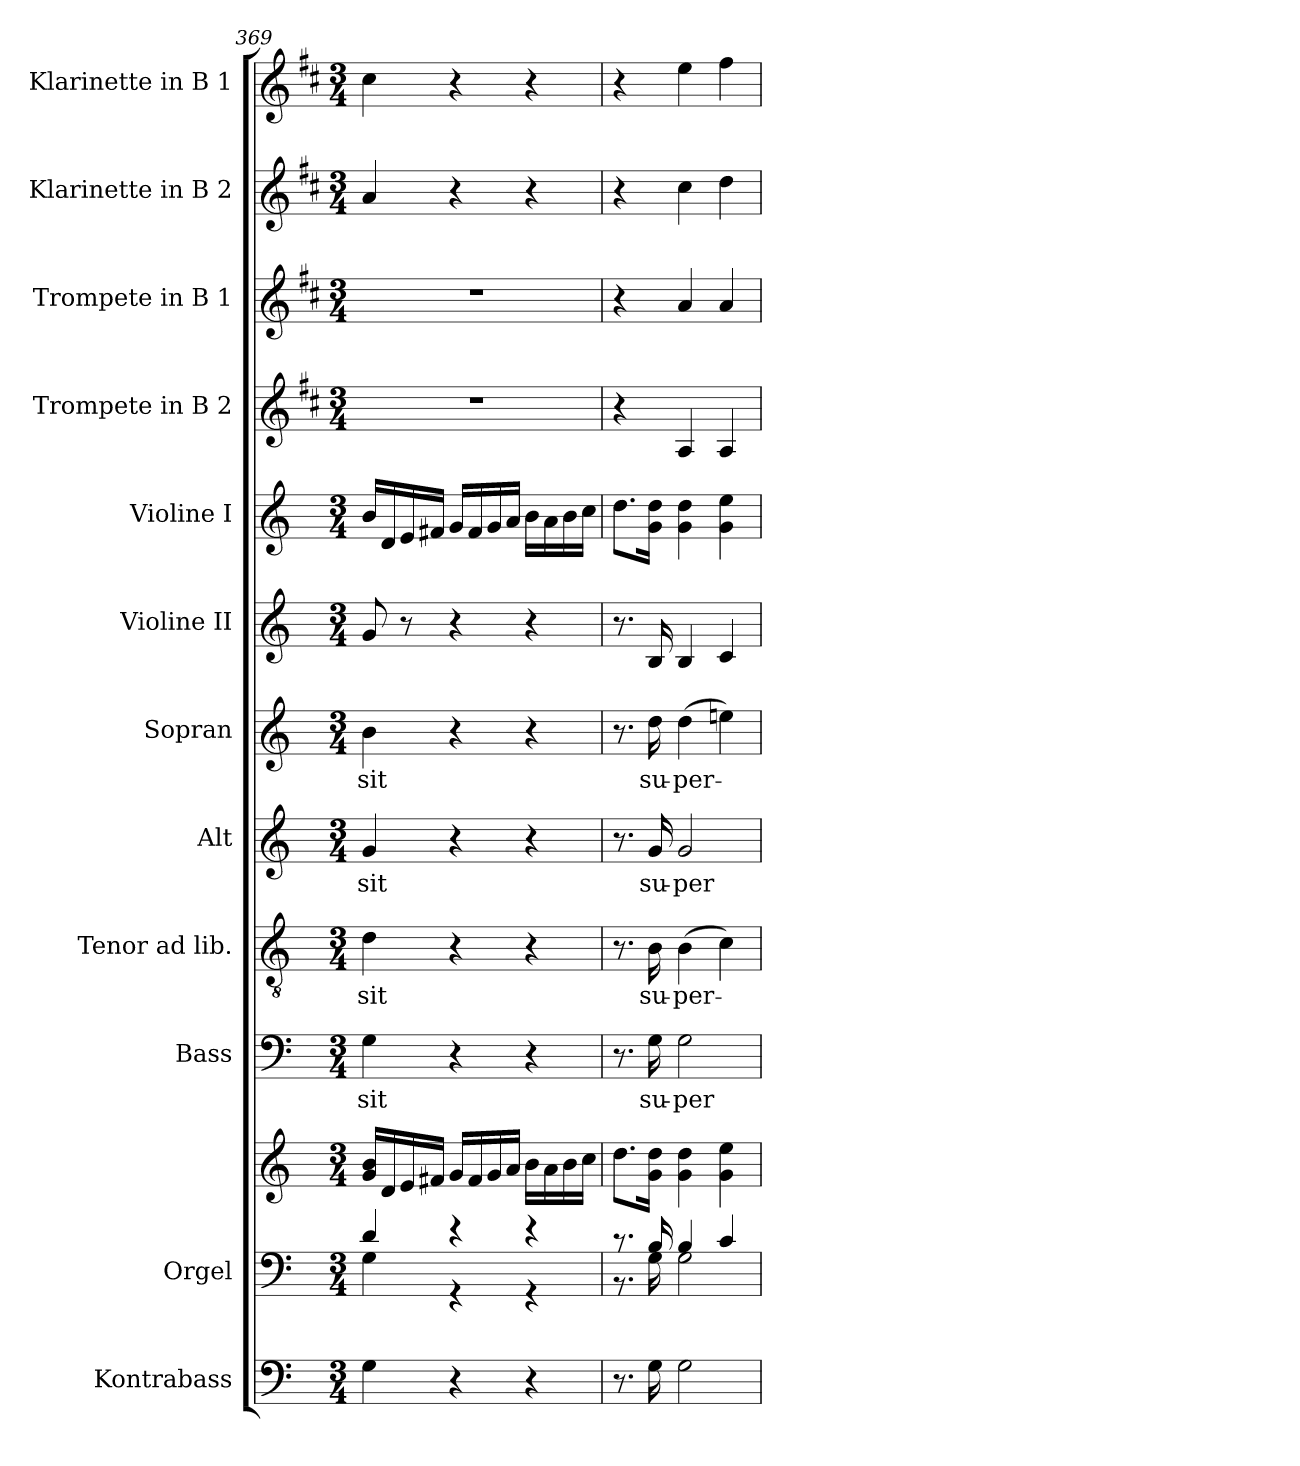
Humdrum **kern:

**kern	**kern	**kern	**kern	**text	**kern	**text	**kern	**text	**kern	**text	**kern	**kern	**kern	**kern	**kern	**kern
*part12	*part11	*part11	*part10	*part10	*part9	*part9	*part8	*part8	*part7	*part7	*part6	*part5	*part4	*part3	*part2	*part1
*staff13	*staff12	*staff11	*staff10	*staff10	*staff9	*staff9	*staff8	*staff8	*staff7	*staff7	*staff6	*staff5	*staff4	*staff3	*staff2	*staff1
*I"Kontrabass	*I"Orgel	*	*I"Bass	*	*I"Tenor ad lib.	*	*I"Alt	*	*I"Sopran	*	*I"Violine II	*I"Violine I	*I"Trompete in B 2	*I"Trompete in B 1	*I"Klarinette in B 2	*I"Klarinette in B 1
*I'Kb.	*I'Org.	*	*I'B	*	*I'T	*	*I'A	*	*I'S	*	*I'Vl. II	*I'Vl. I	*	*	*	*
*clefF4	*clefF4	*clefG2	*clefF4	*	*clefGv2	*	*clefG2	*	*clefG2	*	*clefG2	*clefG2	*clefG2	*clefG2	*clefG2	*clefG2
*ITrd7c12	*	*	*	*	*	*	*	*	*	*	*	*	*ITrd1c2	*ITrd1c2	*ITrd1c2	*ITrd1c2
*k[]	*k[]	*k[]	*k[]	*	*k[]	*	*k[]	*	*k[]	*	*k[]	*k[]	*k[]	*k[]	*k[]	*k[]
*C:	*C:	*C:	*C:	*	*C:	*	*C:	*	*C:	*	*C:	*C:	*C:	*C:	*C:	*C:
*M3/4	*M3/4	*M3/4	*M3/4	*	*M3/4	*	*M3/4	*	*M3/4	*	*M3/4	*M3/4	*M3/4	*M3/4	*M3/4	*M3/4
=369	=369	=369	=369	=369	=369	=369	=369	=369	=369	=369	=369	=369	=369	=369	=369	=369
*	*^	*	*	*	*	*	*	*	*	*	*	*	*	*	*	*
!	!	!	!	!	!LO:LY:b	!	!LO:LY:b	!	!LO:LY:b	!	!LO:LY:b	!	!	!	!	!	!
4GG\	4d/	4G\	16g/ 16b/LL	4G\	-sit	4d\	-sit	4g/	-sit	4b\	-sit	8g/	16b/LL	2.r	2.r	4g/	4b\
.	.	.	16d/	.	.	.	.	.	.	.	.	.	16d/	.	.	.	.
.	.	.	16e/	.	.	.	.	.	.	.	.	8r	16e/	.	.	.	.
.	.	.	16f#X/JJ	.	.	.	.	.	.	.	.	.	16f#X/JJ	.	.	.	.
4r	4r	4r	16g/LL	4r	.	4r	.	4r	.	4r	.	4r	16g/LL	.	.	4r	4r
.	.	.	16f#/	.	.	.	.	.	.	.	.	.	16f#/	.	.	.	.
.	.	.	16g/	.	.	.	.	.	.	.	.	.	16g/	.	.	.	.
.	.	.	16a/JJ	.	.	.	.	.	.	.	.	.	16a/JJ	.	.	.	.
4r	4r	4r	16b\LL	4r	.	4r	.	4r	.	4r	.	4r	16b\LL	.	.	4r	4r
.	.	.	16a\	.	.	.	.	.	.	.	.	.	16a\	.	.	.	.
.	.	.	16b\	.	.	.	.	.	.	.	.	.	16b\	.	.	.	.
.	.	.	16cc\JJ	.	.	.	.	.	.	.	.	.	16cc\JJ	.	.	.	.
!!LO:PB:g=z
=370	=370	=370	=370	=370	=370	=370	=370	=370	=370	=370	=370	=370	=370	=370	=370	=370	=370
8.r	8.r	8.r	8.dd\L	8.r	.	8.r	.	8.r	.	8.r	.	8.r	8.dd\L	4r	4r	4r	4r
!	!	!	!	!	!LO:LY:b	!	!LO:LY:b	!	!LO:LY:b	!	!LO:LY:b	!	!	!	!	!	!
16GG\	16B/	16G\	16g\ 16dd\Jk	16G\	su-	16B\	su-	16g/	su-	16dd\	su-	16B/	16g\ 16dd\Jk	.	.	.	.
!	!	!	!	!	!LO:LY:b	!	!LO:LY:b	!	!LO:LY:b	!	!LO:LY:b	!	!	!	!	!	!
2GG\	4B/	2G\	4g\ 4dd\	2G\	-per-	(>4B\	-per-	2g/	-per-	(>4dd\	-per-	4B/	4g\ 4dd\	4G/	4g/	4b\	4dd\
.	4c/	.	4g\ 4ee\	.	.	4c\)	.	.	.	4een\)	.	4c/	4g\ 4ee\	4G/	4g/	4cc\	4ee\
*	*v	*v	*	*	*	*	*	*	*	*	*	*	*	*	*	*	*
=	=	=	=	=	=	=	=	=	=	=	=	=	=	=	=	=
*-	*-	*-	*-	*-	*-	*-	*-	*-	*-	*-	*-	*-	*-	*-	*-	*-
